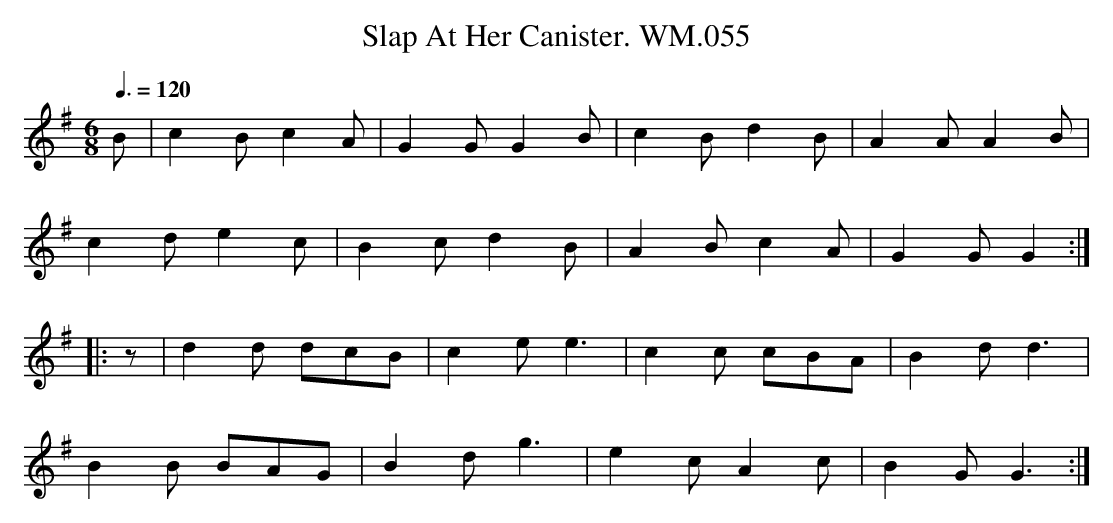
X:1
T:Slap At Her Canister. WM.055
M:6/8
L:1/8
Q:3/8=120
K:G
B|c2Bc2A|G2GG2B|c2Bd2B|A2AA2B|
c2de2c|B2cd2B|A2Bc2A|G2GG2:|
|:z|d2d dcB|c2ee3|c2c cBA|B2dd3|
B2B BAG|B2dg3|e2cA2c|B2GG3:|
